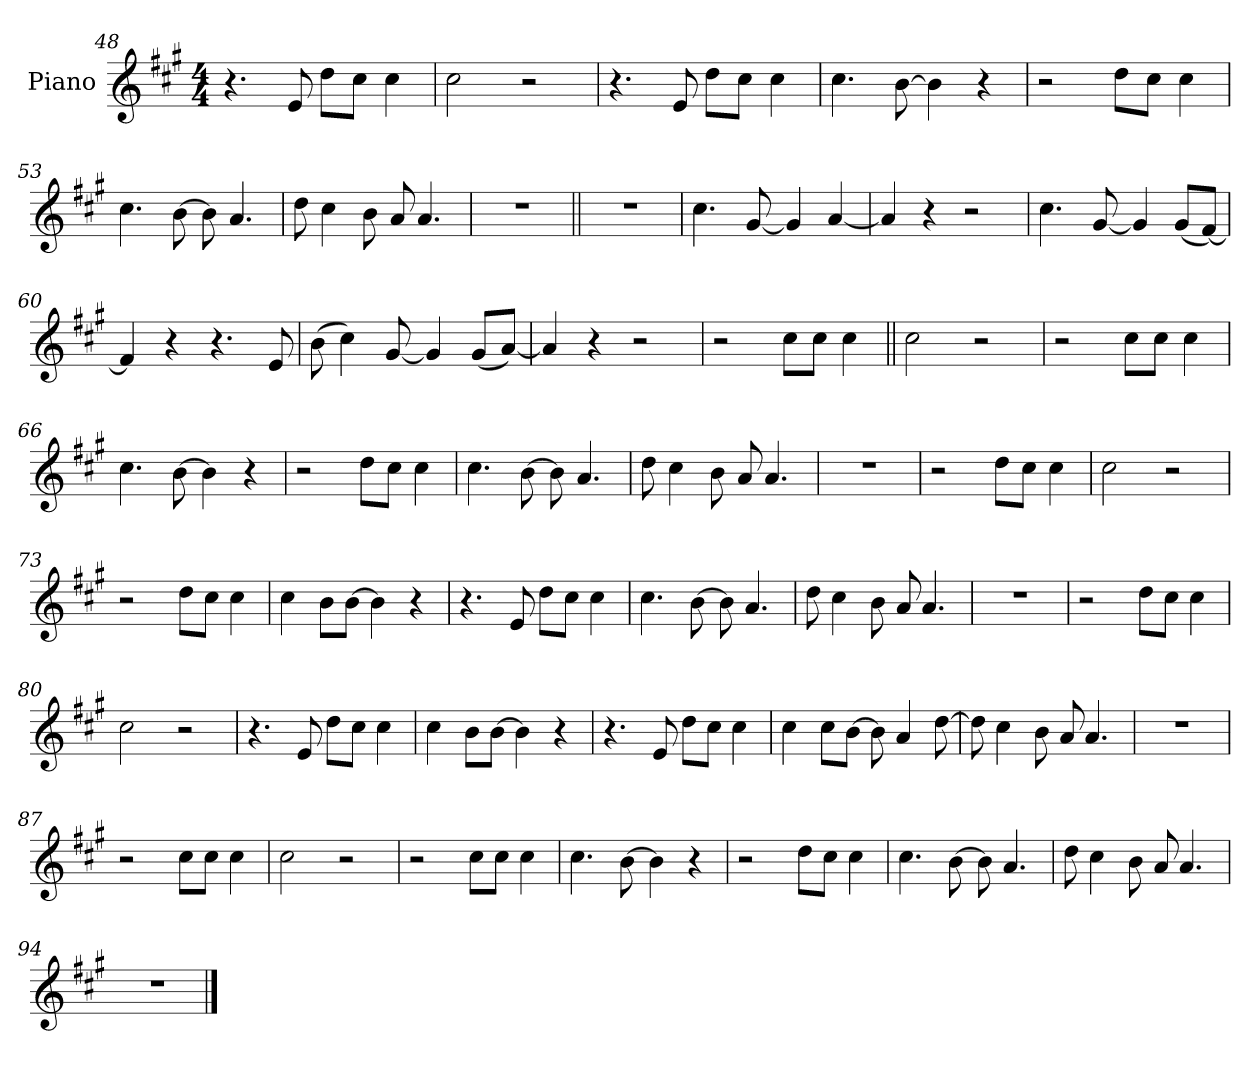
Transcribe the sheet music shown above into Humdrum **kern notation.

**kern
*part1
*staff1
*I"Piano
*I'Pno.
*clefG2
*k[f#c#g#]
*M4/4
=48
4.r
8e
8ddL
8cc#J
4cc#
=49
2cc#
2r
=50
4.r
8e
8ddL
8cc#J
4cc#
=51
4.cc#
[8b
4b]
4r
=52
2r
8ddL
8cc#J
4cc#
=53
4.cc#
[8b
8b]
4.a
=54
8dd
4cc#
8b
8a
4.a
=55
1r
=56||
1r
=57
4.cc#
[8g#
4g#]
[4a
=58
4a]
4r
2r
=59
4.cc#
[8g#
4g#]
(<8g#L
[8f#J)
=60
4f#]
4r
4.r
8e
=61
(>8b
4cc#)
[8g#
4g#]
(<8g#L
[8aJ)
=62
4a]
4r
2r
=63
2r
8cc#L
8cc#J
4cc#
=64||
2cc#
2r
=65
2r
8cc#L
8cc#J
4cc#
=66
4.cc#
[8b
4b]
4r
=67
2r
8ddL
8cc#J
4cc#
=68
4.cc#
[8b
8b]
4.a
=69
8dd
4cc#
8b
8a
4.a
=70
1r
=71
2r
8ddL
8cc#J
4cc#
=72
2cc#
2r
=73
2r
8ddL
8cc#J
4cc#
=74
4cc#
8bL
[8bJ
4b]
4r
=75
4.r
8e
8ddL
8cc#J
4cc#
=76
4.cc#
[8b
8b]
4.a
=77
8dd
4cc#
8b
8a
4.a
=78
1r
=79
2r
8ddL
8cc#J
4cc#
=80
2cc#
2r
=81
4.r
8e
8ddL
8cc#J
4cc#
=82
4cc#
8bL
[8bJ
4b]
4r
=83
4.r
8e
8ddL
8cc#J
4cc#
=84
4cc#
8cc#L
[8bJ
8b]
4a
[8dd
=85
8dd]
4cc#
8b
8a
4.a
=86
1r
=87
2r
8cc#L
8cc#J
4cc#
=88
2cc#
2r
=89
2r
8cc#L
8cc#J
4cc#
=90
4.cc#
[8b
4b]
4r
=91
2r
8ddL
8cc#J
4cc#
=92
4.cc#
[8b
8b]
4.a
=93
8dd
4cc#
8b
8a
4.a
=94
1r
==
*-
